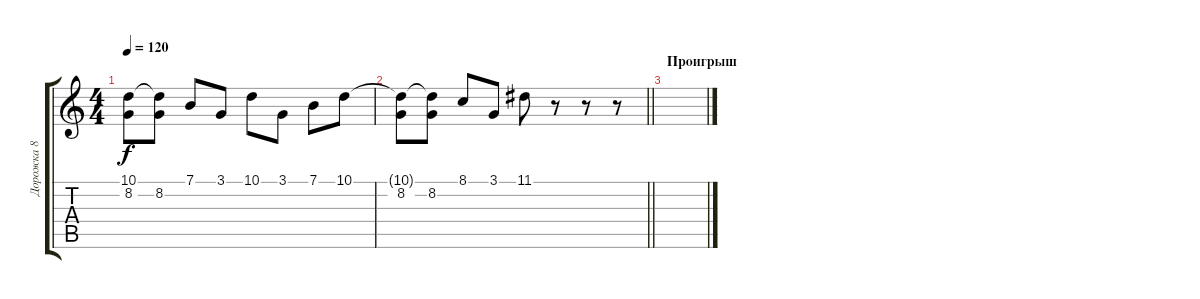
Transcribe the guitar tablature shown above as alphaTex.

\track ("Дорожка 8" "Дорожка 8") {instrument marimba}
\staff {score tabs}
\tuning (E4 B3 G3 D3 A2 E2) {hide}
\ts (4 4)
\tempo 120
\clef g2
\ks c
(10.1{t} 8.2).8{dy f} (10.1{t} 8.2).8 7.1.8 3.1.8 10.1.8 3.1.8 7.1.8 10.1.8 |
\barLineRight lightlight
(10.1{t} 8.2).8 (10.1{t} 8.2).8 8.1.8 3.1.8 11.1.8 r.8 r.8 r.8 |
\section ("" "Проигрыш")
